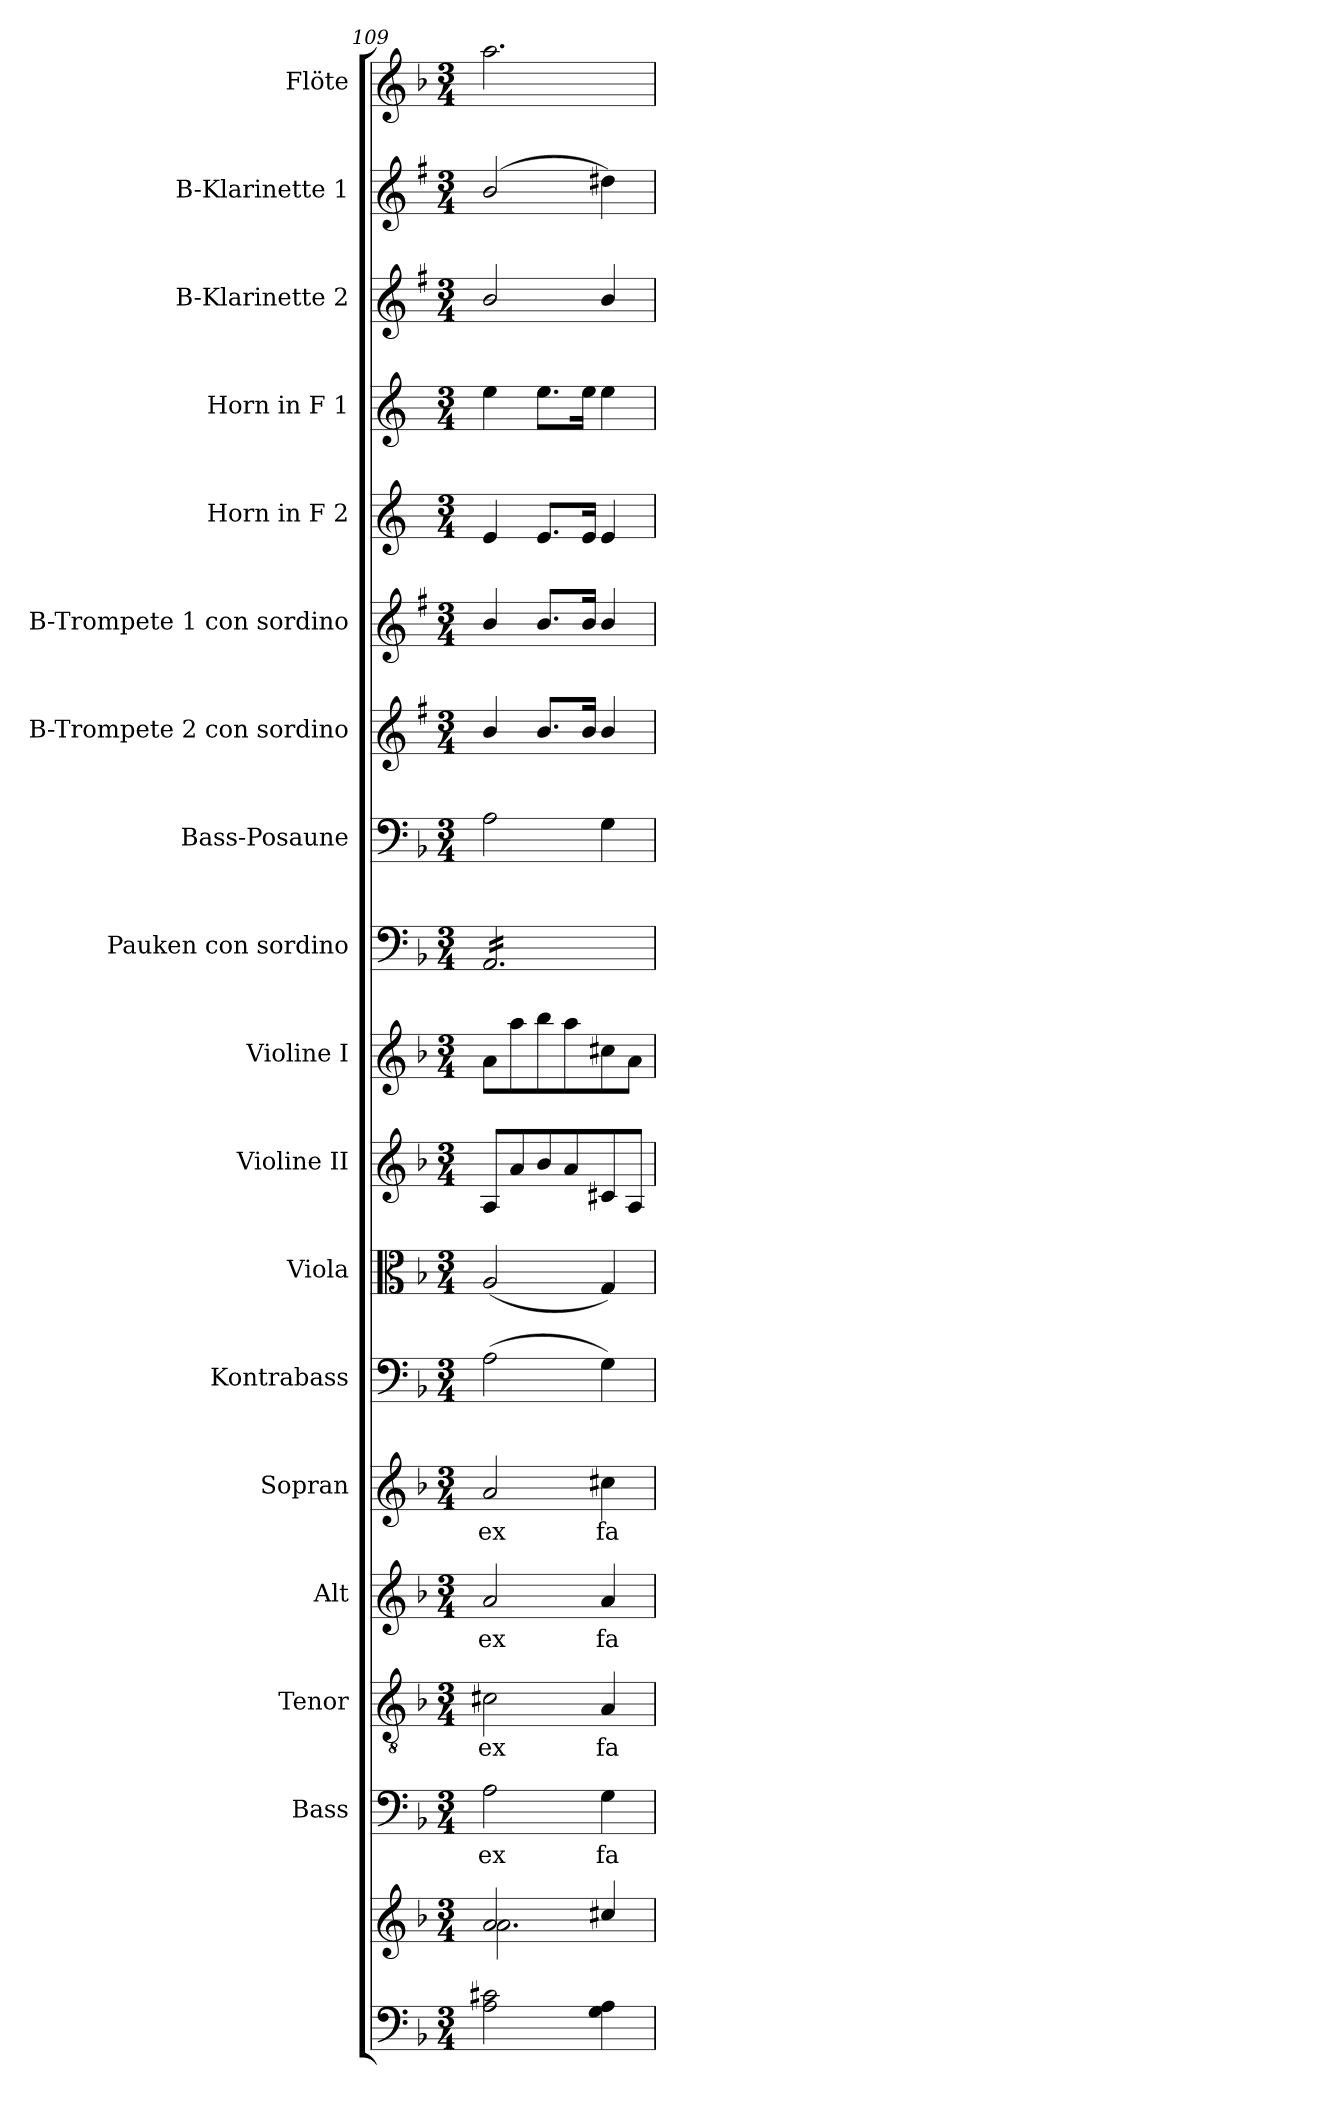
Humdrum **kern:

**kern	**kern	**kern	**text	**kern	**text	**kern	**text	**kern	**text	**kern	**kern	**kern	**kern	**kern	**kern	**kern	**kern	**kern	**kern	**kern	**kern	**kern
*part18	*part18	*part17	*part17	*part16	*part16	*part15	*part15	*part14	*part14	*part13	*part12	*part11	*part10	*part9	*part8	*part7	*part6	*part5	*part4	*part3	*part2	*part1
*staff19	*staff18	*staff17	*staff17	*staff16	*staff16	*staff15	*staff15	*staff14	*staff14	*staff13	*staff12	*staff11	*staff10	*staff9	*staff8	*staff7	*staff6	*staff5	*staff4	*staff3	*staff2	*staff1
*	*	*I"Bass	*	*I"Tenor	*	*I"Alt	*	*I"Sopran	*	*I"Kontrabass	*I"Viola	*I"Violine II	*I"Violine I	*I"Pauken con sordino	*I"Bass-Posaune	*I"B-Trompete 2 con sordino	*I"B-Trompete 1 con sordino	*I"Horn in F 2	*I"Horn in F 1	*I"B-Klarinette 2	*I"B-Klarinette 1	*I"Flöte
*	*	*I'B.	*	*I'T.	*	*I'A.	*	*I'S.	*	*I'Kb.	*I'Vla.	*I'Vl. II	*I'Vl. I	*I'Pk.	*I'B. Pos.	*I'B Trp. 2	*I'B Trp. 1	*	*	*I'B Kl. 2	*I'B Kl. 1	*I'Fl.
*clefF4	*clefG2	*clefF4	*	*clefGv2	*	*clefG2	*	*clefG2	*	*clefF4	*clefC3	*clefG2	*clefG2	*clefF4	*clefF4	*clefG2	*clefG2	*clefG2	*clefG2	*clefG2	*clefG2	*clefG2
*	*	*	*	*	*	*	*	*	*	*ITrd7c12	*	*	*	*	*	*ITrd1c2	*ITrd1c2	*ITrd4c7	*ITrd4c7	*ITrd1c2	*ITrd1c2	*
*k[b-]	*k[b-]	*k[b-]	*	*k[b-]	*	*k[b-]	*	*k[b-]	*	*k[b-]	*k[b-]	*k[b-]	*k[b-]	*k[b-]	*k[b-]	*k[b-]	*k[b-]	*k[b-]	*k[b-]	*k[b-]	*k[b-]	*k[b-]
*F:	*F:	*F:	*	*F:	*	*F:	*	*F:	*	*F:	*F:	*F:	*F:	*F:	*F:	*F:	*F:	*F:	*F:	*F:	*F:	*F:
*M3/4	*M3/4	*M3/4	*	*M3/4	*	*M3/4	*	*M3/4	*	*M3/4	*M3/4	*M3/4	*M3/4	*M3/4	*M3/4	*M3/4	*M3/4	*M3/4	*M3/4	*M3/4	*M3/4	*M3/4
=109	=109	=109	=109	=109	=109	=109	=109	=109	=109	=109	=109	=109	=109	=109	=109	=109	=109	=109	=109	=109	=109	=109
*	*^	*	*	*	*	*	*	*	*	*	*	*	*	*	*	*	*	*	*	*	*	*
!	!	!	!	!LO:LY:b	!	!LO:LY:b	!	!LO:LY:b	!	!LO:LY:b	!	!	!	!	!	!	!	!	!	!	!	!	!
*	*	*	*	*	*	*	*	*	*	*	*	*	*	*	*tremolo	*	*	*	*	*	*	*	*
2A\ 2c#X\	2a/	2.a\	2A\	ex	2c#X\	ex	2a/	ex	2a/	ex	(>2AA\	(<2A/	8A/L	8a\L	16AA/LL	2A\	4a/	4a/	4A/	4a\	2a/	(2a/	2.aa\
.	.	.	.	.	.	.	.	.	.	.	.	.	.	.	16AA/	.	.	.	.	.	.	.	.
.	.	.	.	.	.	.	.	.	.	.	.	.	8a/	8aa\	16AA/	.	.	.	.	.	.	.	.
.	.	.	.	.	.	.	.	.	.	.	.	.	.	.	16AA/	.	.	.	.	.	.	.	.
.	.	.	.	.	.	.	.	.	.	.	.	.	8b-/	8bb-\	16AA/	.	8.a/L	8.a/L	8.A/L	8.a\L	.	.	.
.	.	.	.	.	.	.	.	.	.	.	.	.	.	.	16AA/	.	.	.	.	.	.	.	.
.	.	.	.	.	.	.	.	.	.	.	.	.	8a/	8aa\	16AA/	.	.	.	.	.	.	.	.
.	.	.	.	.	.	.	.	.	.	.	.	.	.	.	16AA/	.	16a/Jk	16a/Jk	16A/Jk	16a\Jk	.	.	.
!	!	!	!	!LO:LY:b	!	!LO:LY:b	!	!LO:LY:b	!	!LO:LY:b	!	!	!	!	!	!	!	!	!	!	!	!	!
4G\ 4A\	4cc#X/	.	4G\	fa-	4A/	fa-	4a/	fa-	4cc#X\	fa-	4GG\)	4G/)	8c#X/	8cc#X\	16AA/	4G\	4a/	4a/	4A/	4a\	4a/	4cc#X\)	.
.	.	.	.	.	.	.	.	.	.	.	.	.	.	.	16AA/	.	.	.	.	.	.	.	.
.	.	.	.	.	.	.	.	.	.	.	.	.	8A/J	8a\J	16AA/	.	.	.	.	.	.	.	.
.	.	.	.	.	.	.	.	.	.	.	.	.	.	.	16AA/JJ	.	.	.	.	.	.	.	.
*	*	*	*	*	*	*	*	*	*	*	*	*	*	*	*Xtremolo	*	*	*	*	*	*	*	*
*	*v	*v	*	*	*	*	*	*	*	*	*	*	*	*	*	*	*	*	*	*	*	*	*
=	=	=	=	=	=	=	=	=	=	=	=	=	=	=	=	=	=	=	=	=	=	=
*-	*-	*-	*-	*-	*-	*-	*-	*-	*-	*-	*-	*-	*-	*-	*-	*-	*-	*-	*-	*-	*-	*-
